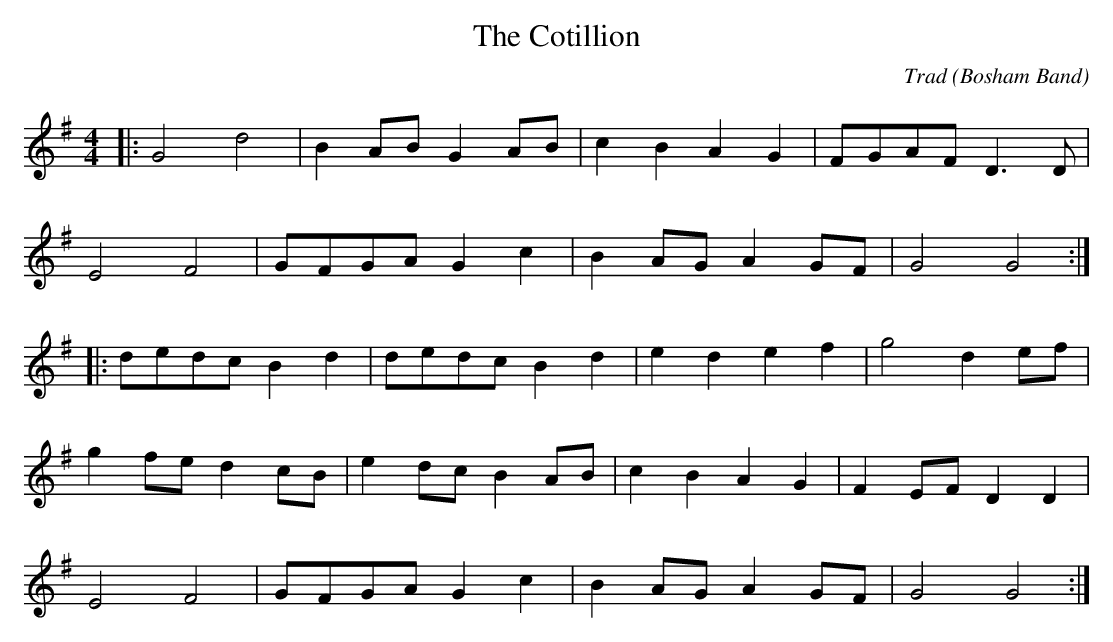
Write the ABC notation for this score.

X:1
T:The Cotillion
C:Trad (Bosham Band)
M:4/4
L:1/8
K:G
|: G4d4 | B2AB G2AB | c2B2A2G2 | FGAF D3D |
   E4F4 | GFGA G2c2 | B2AG A2GF | G4G4 :|
|: dedc B2d2 | dedc B2d2 | e2d2e2f2 | g4d2ef |
   g2fe d2cB | e2dc B2AB | c2B2A2G2 | F2EF D2D2 |
   E4F4 | GFGA G2c2 | B2AG A2GF | G4G4 :|
